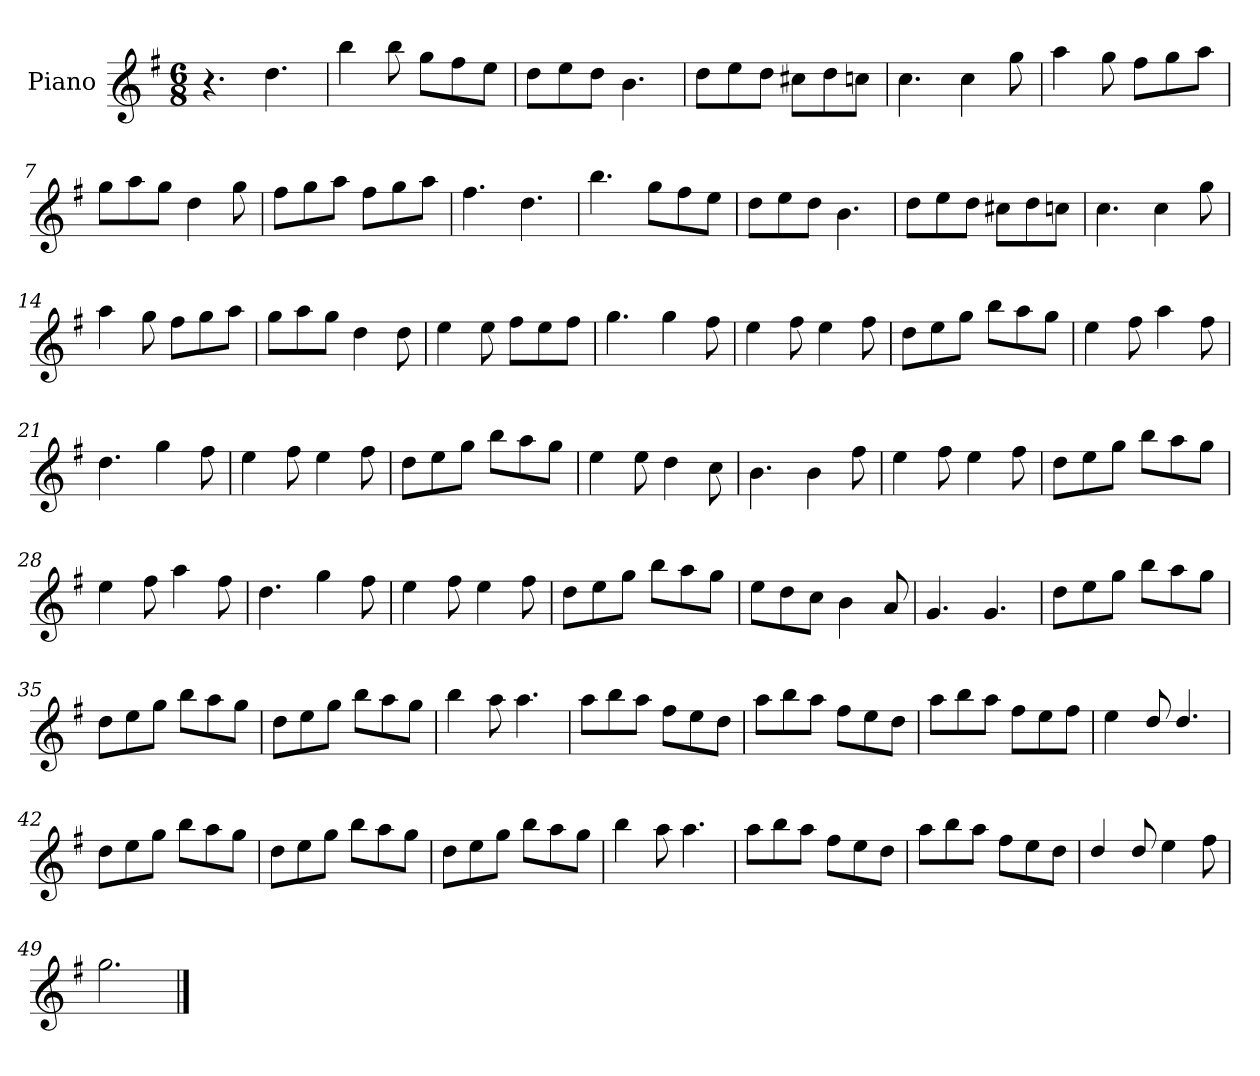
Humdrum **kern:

**kern
*part1
*staff1
*I"Piano
*I'Pno
*clefG2
*k[f#]
*M6/8
=1
4.r
4.dd\
=2
4bb\
8bb\
8gg\L
8ff#\
8ee\J
=3
8dd\L
8ee\
8dd\J
4.b\
=4
8dd\L
8ee\
8dd\J
8cc#X\L
8dd\
8ccn\J
=5
4.cc\
4cc\
8gg\
=6
4aa\
8gg\
8ff#\L
8gg\
8aa\J
=7
8gg\L
8aa\
8gg\J
4dd\
8gg\
=8
8ff#\L
8gg\
8aa\J
8ff#\L
8gg\
8aa\J
=9
4.ff#\
4.dd\
=10
4.bb\
8gg\L
8ff#\
8ee\J
=11
8dd\L
8ee\
8dd\J
4.b\
=12
8dd\L
8ee\
8dd\J
8cc#X\L
8dd\
8ccn\J
=13
4.cc\
4cc\
8gg\
=14
4aa\
8gg\
8ff#\L
8gg\
8aa\J
=15
8gg\L
8aa\
8gg\J
4dd\
8dd\
=16
4ee\
8ee\
8ff#\L
8ee\
8ff#\J
=17
4.gg\
4gg\
8ff#\
=18
4ee\
8ff#\
4ee\
8ff#\
=19
8dd\L
8ee\
8gg\J
8bb\L
8aa\
8gg\J
=20
4ee\
8ff#\
4aa\
8ff#\
=21
4.dd\
4gg\
8ff#\
=22
4ee\
8ff#\
4ee\
8ff#\
=23
8dd\L
8ee\
8gg\J
8bb\L
8aa\
8gg\J
=24
4ee\
8ee\
4dd\
8cc\
=25
4.b\
4b\
8ff#\
=26
4ee\
8ff#\
4ee\
8ff#\
=27
8dd\L
8ee\
8gg\J
8bb\L
8aa\
8gg\J
=28
4ee\
8ff#\
4aa\
8ff#\
=29
4.dd\
4gg\
8ff#\
=30
4ee\
8ff#\
4ee\
8ff#\
=31
8dd\L
8ee\
8gg\J
8bb\L
8aa\
8gg\J
=32
8ee\L
8dd\
8cc\J
4b\
8a/
=33
4.g/
4.g/
=34
8dd\L
8ee\
8gg\J
8bb\L
8aa\
8gg\J
=35
8dd\L
8ee\
8gg\J
8bb\L
8aa\
8gg\J
=36
8dd\L
8ee\
8gg\J
8bb\L
8aa\
8gg\J
=37
4bb\
8aa\
4.aa\
=38
8aa\L
8bb\
8aa\J
8ff#\L
8ee\
8dd\J
=39
8aa\L
8bb\
8aa\J
8ff#\L
8ee\
8dd\J
=40
8aa\L
8bb\
8aa\J
8ff#\L
8ee\
8ff#\J
=41
4ee\
8dd/
4.dd/
=42
8dd\L
8ee\
8gg\J
8bb\L
8aa\
8gg\J
=43
8dd\L
8ee\
8gg\J
8bb\L
8aa\
8gg\J
=44
8dd\L
8ee\
8gg\J
8bb\L
8aa\
8gg\J
=45
4bb\
8aa\
4.aa\
=46
8aa\L
8bb\
8aa\J
8ff#\L
8ee\
8dd\J
=47
8aa\L
8bb\
8aa\J
8ff#\L
8ee\
8dd\J
=48
4dd/
8dd/
4ee\
8ff#\
=49
2.gg\
==
*-
